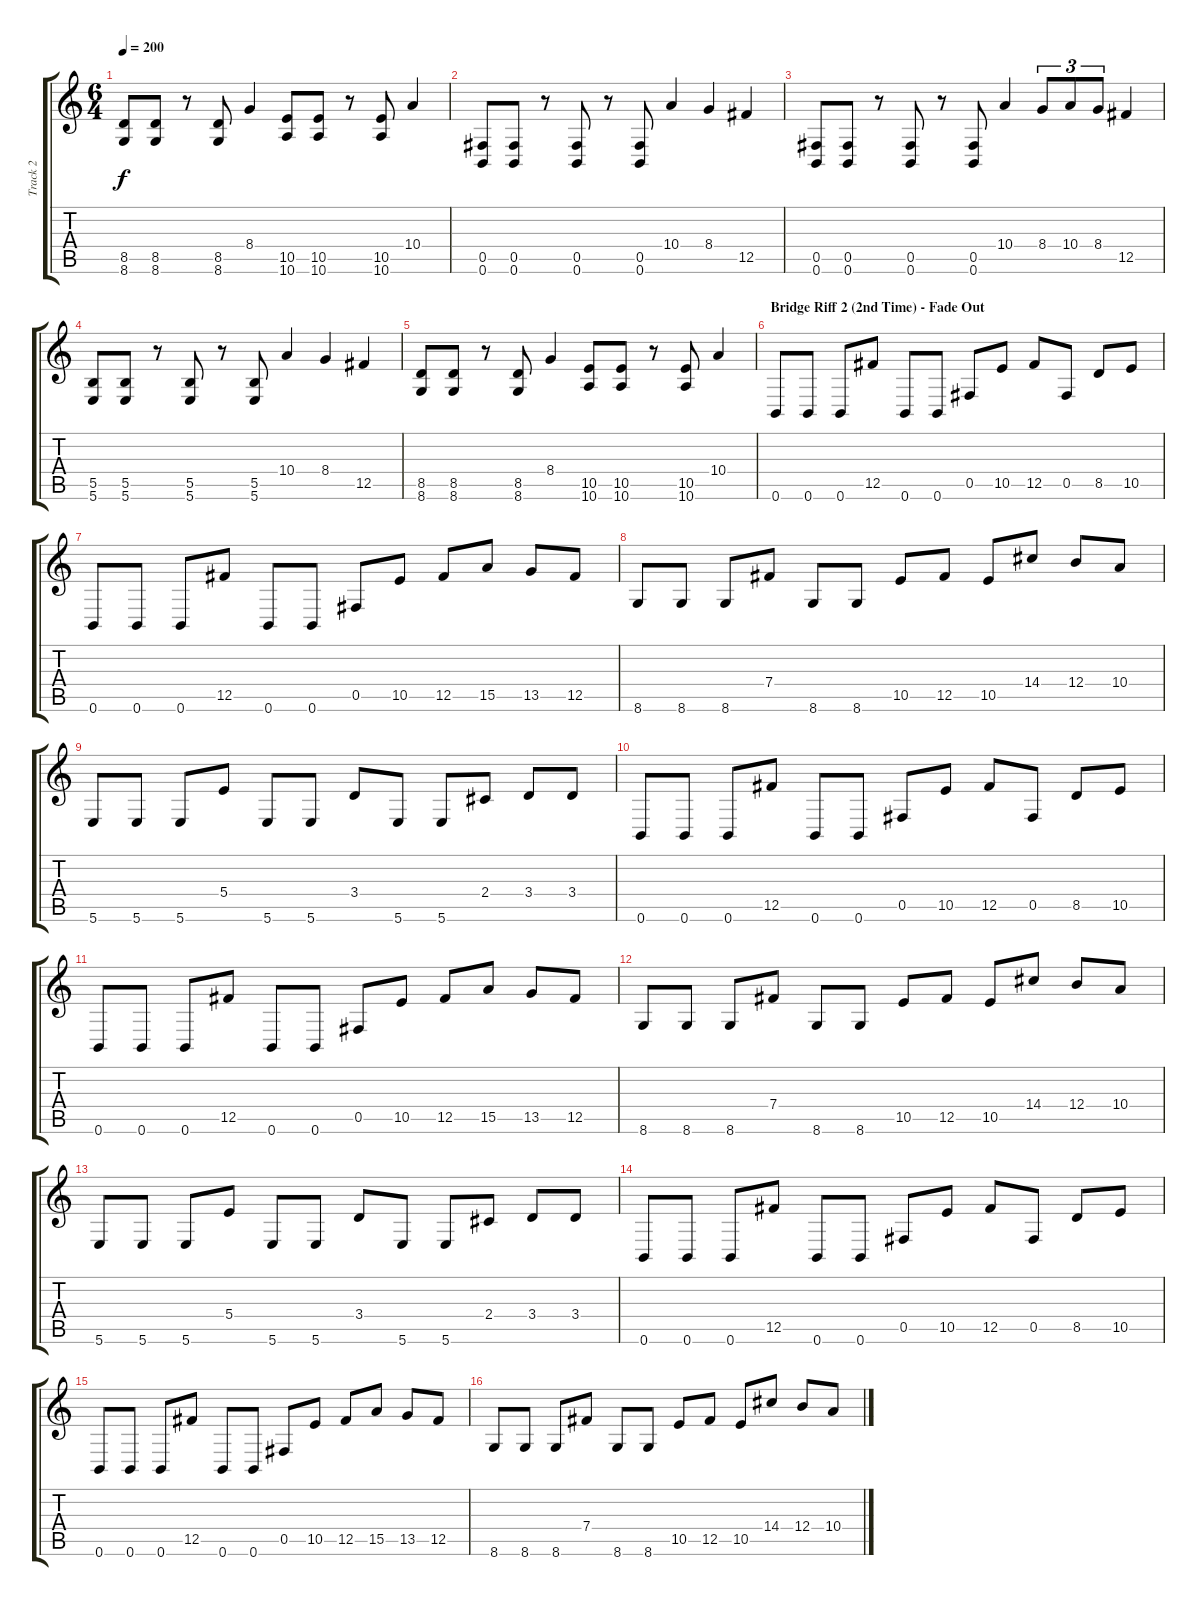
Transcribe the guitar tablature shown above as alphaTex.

\track ("Track 2" "Track 2") {instrument distortionguitar}
\staff {score tabs}
\tuning (Db4 Ab3 E3 B2 Gb2 B1) {hide}
\ts (6 4)
\tempo 200
\clef g2
\ks c
(8.5 8.6).8{dy f} (8.5 8.6).8 r.8 (8.5 8.6).8 8.4.4 (10.5 10.6).8 (10.5 10.6).8 r.8 (10.5 10.6).8 10.4.4 |
(0.5 0.6).8 (0.5 0.6).8 r.8 (0.5 0.6).8 r.8 (0.5 0.6).8 10.4.4 8.4.4 12.5.4 |
(0.5 0.6).8 (0.5 0.6).8 r.8 (0.5 0.6).8 r.8 (0.5 0.6).8 10.4.4 8.4.8{tu (3 2)} 10.4.8{tu (3 2)} 8.4.8{tu (3 2)} 12.5.4 |
(5.5 5.6).8 (5.5 5.6).8 r.8 (5.5 5.6).8 r.8 (5.5 5.6).8 10.4.4 8.4.4 12.5.4 |
(8.5 8.6).8 (8.5 8.6).8 r.8 (8.5 8.6).8 8.4.4 (10.5 10.6).8 (10.5 10.6).8 r.8 (10.5 10.6).8 10.4.4 |
\section ("" "Bridge Riff 2 (2nd Time) - Fade Out")
0.6.8 0.6.8 0.6.8 12.5.8 0.6.8 0.6.8 0.5.8 10.5.8 12.5.8 0.5.8 8.5.8 10.5.8 |
0.6.8 0.6.8 0.6.8 12.5.8 0.6.8 0.6.8 0.5.8 10.5.8 12.5.8 15.5.8 13.5.8 12.5.8 |
8.6.8 8.6.8 8.6.8 7.4.8 8.6.8 8.6.8 10.5.8 12.5.8 10.5.8 14.4.8 12.4.8 10.4.8 |
5.6.8 5.6.8 5.6.8 5.4.8 5.6.8 5.6.8 3.4.8 5.6.8 5.6.8 2.4.8 3.4.8 3.4.8 |
0.6.8 0.6.8 0.6.8 12.5.8 0.6.8 0.6.8 0.5.8 10.5.8 12.5.8 0.5.8 8.5.8 10.5.8 |
0.6.8 0.6.8 0.6.8 12.5.8 0.6.8 0.6.8 0.5.8 10.5.8 12.5.8 15.5.8 13.5.8 12.5.8 |
8.6.8 8.6.8 8.6.8 7.4.8 8.6.8 8.6.8 10.5.8 12.5.8 10.5.8 14.4.8 12.4.8 10.4.8 |
5.6.8 5.6.8 5.6.8 5.4.8 5.6.8 5.6.8 3.4.8 5.6.8 5.6.8 2.4.8 3.4.8 3.4.8 |
0.6.8 0.6.8 0.6.8 12.5.8 0.6.8 0.6.8 0.5.8 10.5.8 12.5.8 0.5.8 8.5.8 10.5.8 |
0.6.8 0.6.8 0.6.8 12.5.8 0.6.8 0.6.8 0.5.8 10.5.8 12.5.8 15.5.8 13.5.8 12.5.8 |
8.6.8 8.6.8 8.6.8 7.4.8 8.6.8 8.6.8 10.5.8 12.5.8 10.5.8 14.4.8 12.4.8 10.4.8
